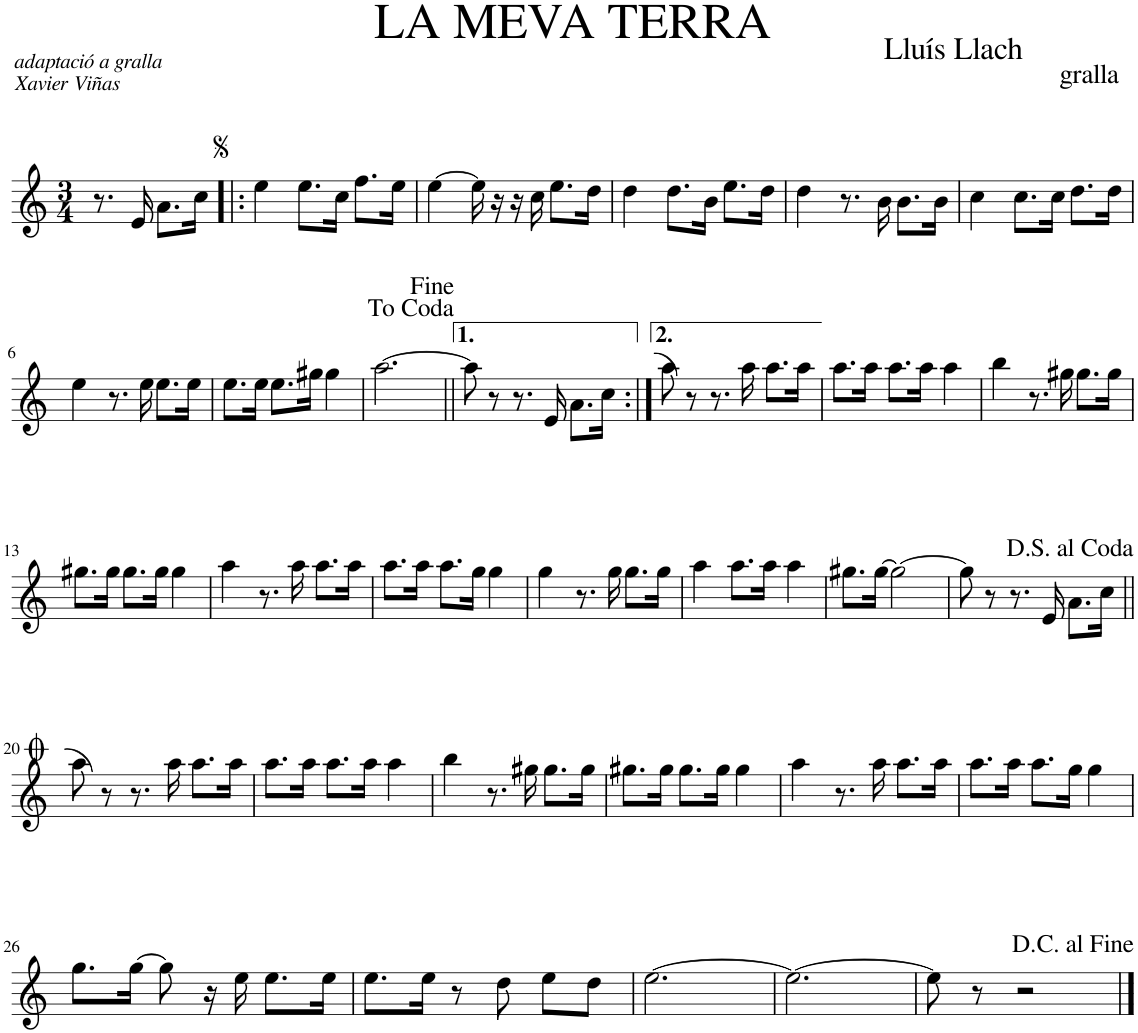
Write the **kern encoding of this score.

**kern
*part1
*staff1
*I"Oboè
*I'Ob.
*clefG2
*k[]
*M3/4
=
8.r
16e/
8.a\L
16cc\Jk
=1!|:
4ee\
8.ee\L
16cc\Jk
8.ff\L
16ee\Jk
=2
[4ee\
16ee\]
16r
16r
16cc\
8.ee\L
16dd\Jk
=3
4dd\
8.dd\L
16b\Jk
8.ee\L
16dd\Jk
=4
4dd\
8.r
16b\
8.b\L
16b\Jk
=5
4cc\
8.cc\L
16cc\Jk
8.dd\L
16dd\Jk
!!LO:LB:g=z
=6
4ee\
8.r
16ee\
8.ee\L
16ee\Jk
=7
8.ee\L
16ee\Jk
8.ee\L
16gg#X\Jk
4gg#\
=8
[2.aa\
=9||
8aa\]
8r
8.r
16e/
8.a\L
16cc\Jk
=10:|!
(8aa\
8r)
8.r
16aa\
8.aa\L
16aa\Jk
=11
8.aa\L
16aa\Jk
8.aa\L
16aa\Jk
4aa\
=12
4bb\
8.r
16gg#X\
8.gg#\L
16gg#\Jk
!!LO:LB:g=z
=13
8.gg#X\L
16gg#\Jk
8.gg#\L
16gg#\Jk
4gg#\
=14
4aa\
8.r
16aa\
8.aa\L
16aa\Jk
=15
8.aa\L
16aa\Jk
8.aa\L
16gg\Jk
4gg\
=16
4gg\
8.r
16gg\
8.gg\L
16gg\Jk
=17
4aa\
8.aa\L
16aa\Jk
4aa\
=18
8.gg#X\L
[16gg#\Jk
2gg#\_
=19
8gg#\]
8r
8.r
16e/
8.a\L
16cc\Jk
!!LO:LB:g=z
=20||
(8aa\
8r)
8.r
16aa\
8.aa\L
16aa\Jk
=21
8.aa\L
16aa\Jk
8.aa\L
16aa\Jk
4aa\
=22
4bb\
8.r
16gg#X\
8.gg#\L
16gg#\Jk
=23
8.gg#X\L
16gg#\Jk
8.gg#\L
16gg#\Jk
4gg#\
=24
4aa\
8.r
16aa\
8.aa\L
16aa\Jk
=25
8.aa\L
16aa\Jk
8.aa\L
16gg\Jk
4gg\
!!LO:LB:g=z
=26
8.gg\L
[16gg\Jk
8gg\]
16r
16ee\
8.ee\L
16ee\Jk
=27
8.ee\L
16ee\Jk
8r
8dd\
8ee\L
8dd\J
=28
[2.ee\
=29
2.ee\_
=30
8ee\]
8r
2r
==
*-
